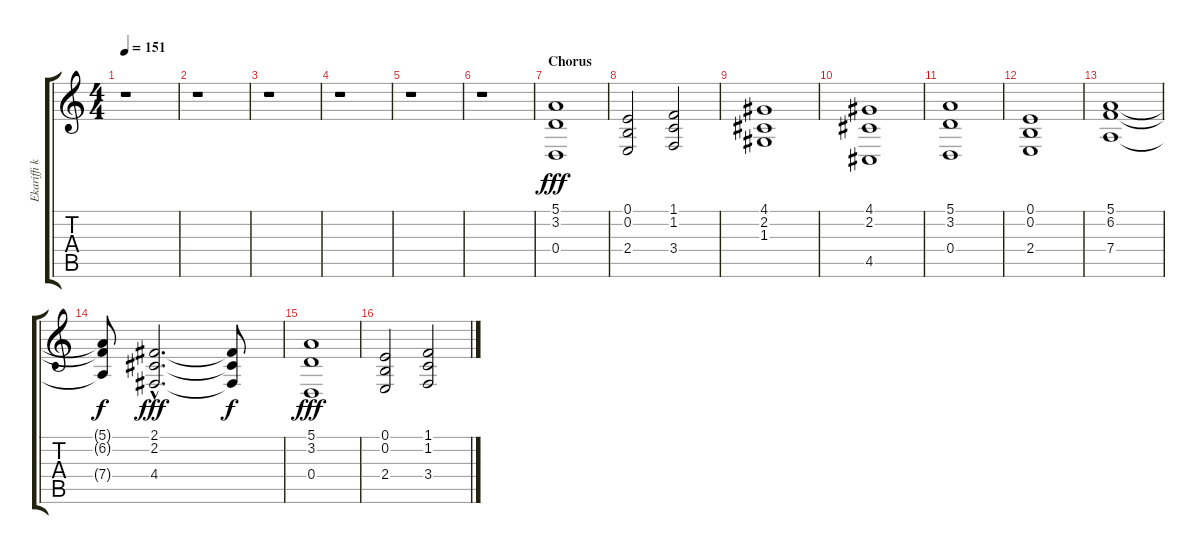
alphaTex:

\track ("Ekariffi kuoro" "Ekariffi k") {instrument choiraahs}
\staff {score tabs}
\tuning (E4 B3 G3 D3 A2 E2) {hide}
\ts (4 4)
\tempo 151
\clef g2
\ks c
r.1{dy f} |
r.1 |
r.1 |
r.1 |
r.1 |
r.1 |
\section ("" "Chorus")
(5.1 3.2 0.4).1{dy fff} |
(0.1 0.2 2.4).2 (1.1 1.2 3.4).2 |
(4.1 2.2 1.3).1 |
(4.1 2.2 4.5).1 |
(5.1 3.2 0.4).1 |
(0.1 0.2 2.4).1 |
(5.1 6.2 7.4).1 |
(5.1{t} 6.2{t} 7.4{t}).8{dy f} (2.1{hac} 2.2{hac} 4.4{hac}).2{d dy fff} (2.1{t} 2.2{t} 4.4{t}).8{dy f} |
(5.1 3.2 0.4).1{dy fff} |
(0.1 0.2 2.4).2 (1.1 1.2 3.4).2
